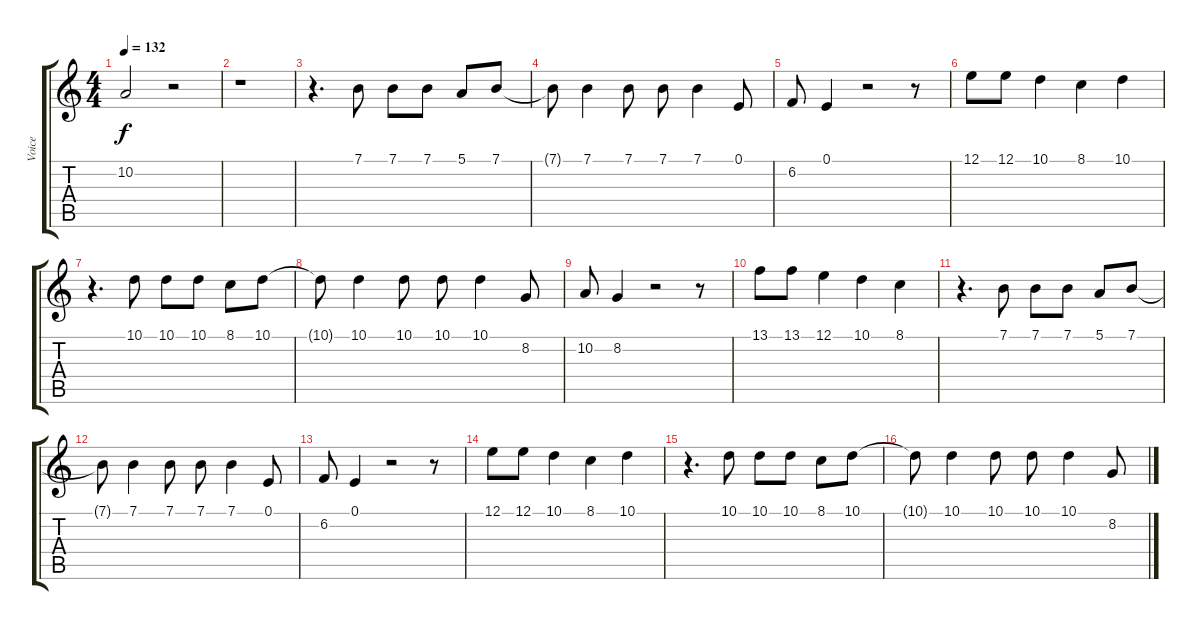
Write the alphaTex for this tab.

\track ("Voice" "Voice") {instrument acousticgrandpiano}
\staff {score tabs}
\tuning (E4 B3 G3 D3 A2 E2) {hide}
\ts (4 4)
\tempo 132
\clef g2
\ks c
10.2.2{dy f} r.2 |
r.1 |
r.4{d} 7.1.8 7.1.8 7.1.8 5.1.8 7.1.8 |
7.1{t}.8 7.1.4 7.1.8 7.1.8 7.1.4 0.1.8 |
6.2.8 0.1.4 r.2 r.8 |
12.1.8 12.1.8 10.1.4 8.1.4 10.1.4 |
r.4{d} 10.1.8 10.1.8 10.1.8 8.1.8 10.1.8 |
10.1{t}.8 10.1.4 10.1.8 10.1.8 10.1.4 8.2.8 |
10.2.8 8.2.4 r.2 r.8 |
13.1.8 13.1.8 12.1.4 10.1.4 8.1.4 |
r.4{d} 7.1.8 7.1.8 7.1.8 5.1.8 7.1.8 |
7.1{t}.8 7.1.4 7.1.8 7.1.8 7.1.4 0.1.8 |
6.2.8 0.1.4 r.2 r.8 |
12.1.8 12.1.8 10.1.4 8.1.4 10.1.4 |
r.4{d} 10.1.8 10.1.8 10.1.8 8.1.8 10.1.8 |
10.1{t}.8 10.1.4 10.1.8 10.1.8 10.1.4 8.2.8
